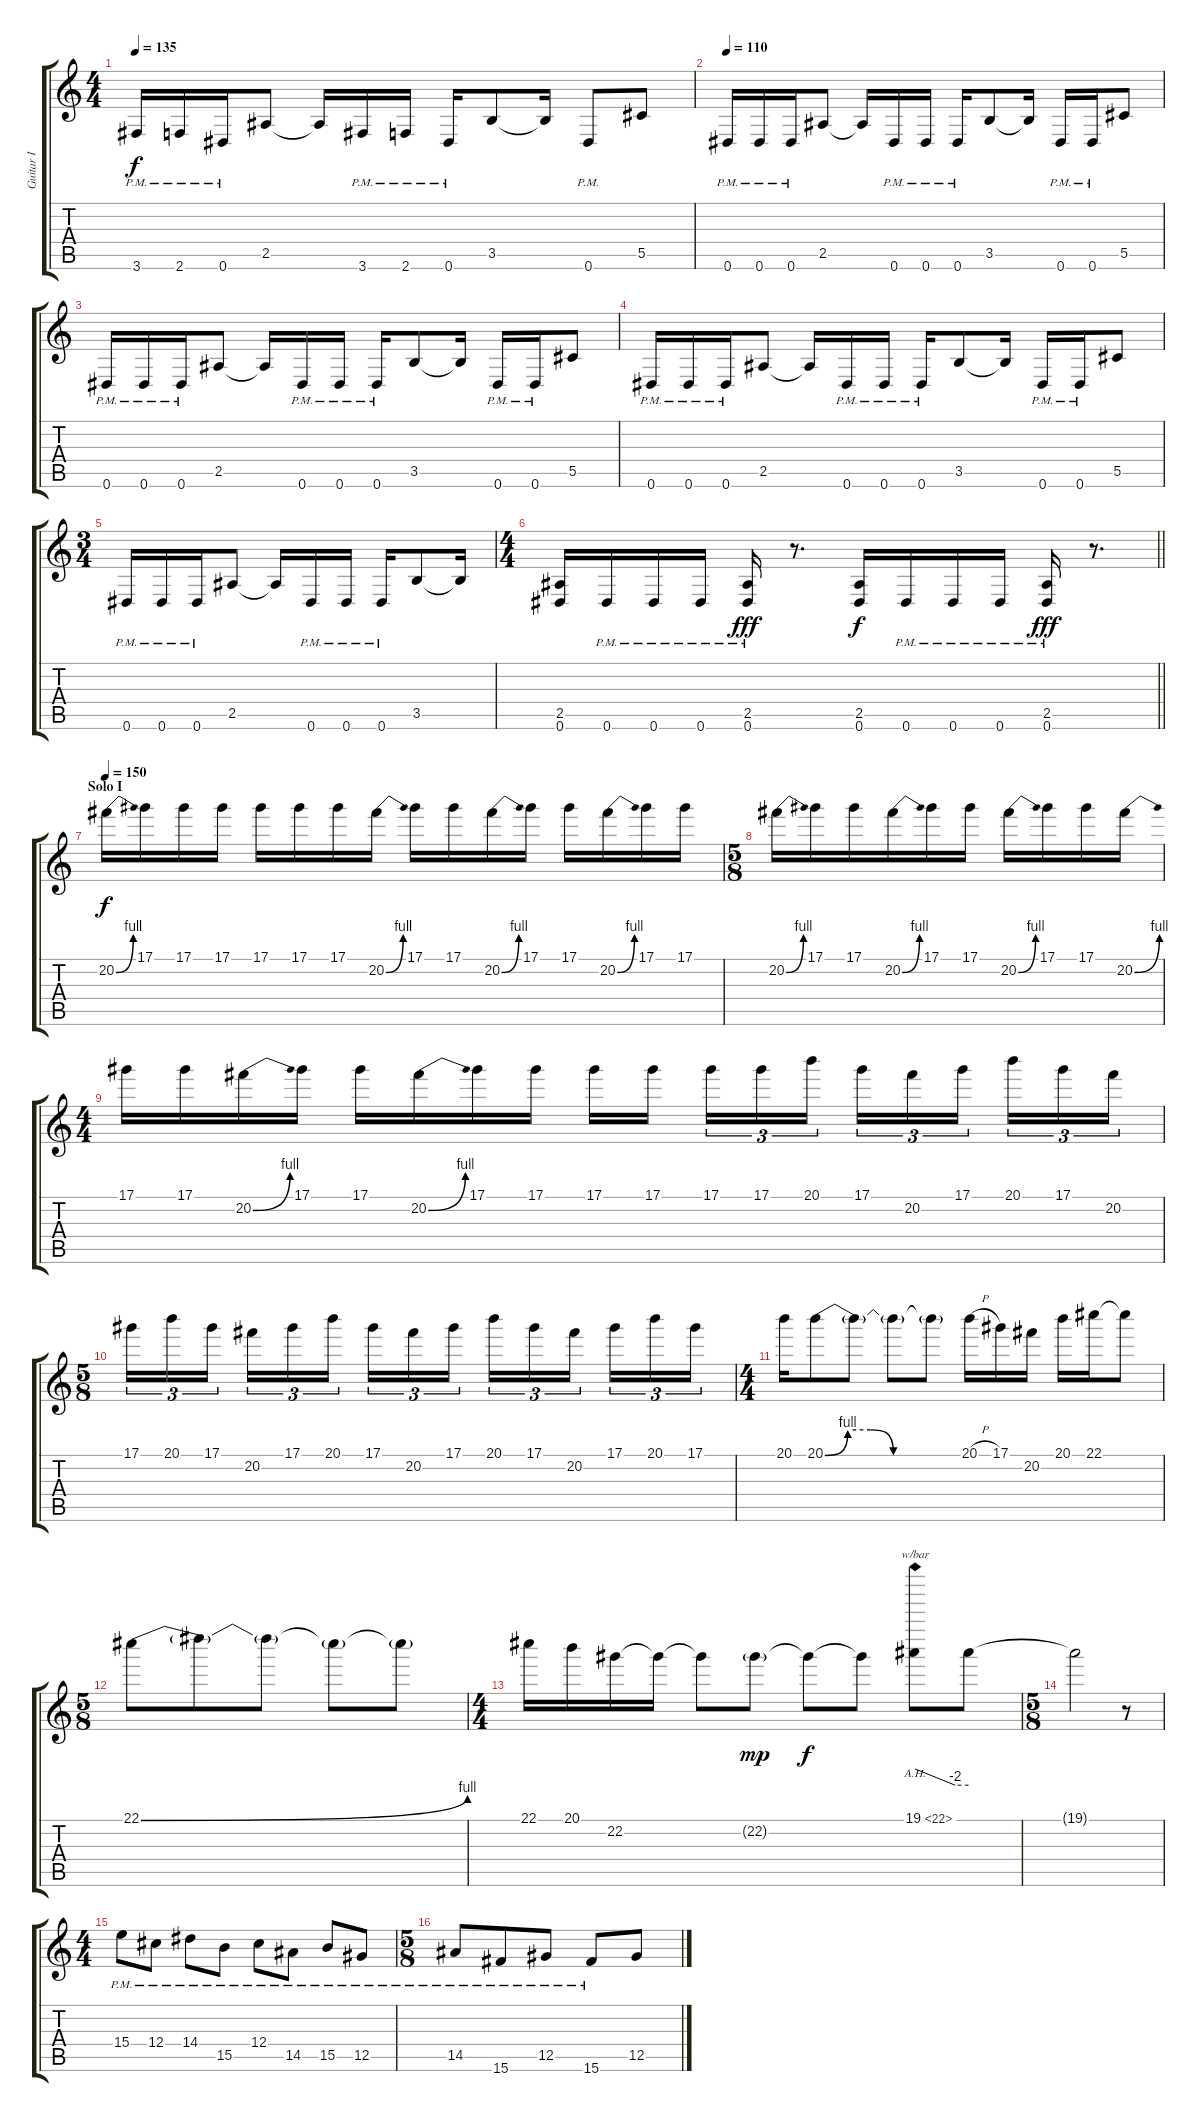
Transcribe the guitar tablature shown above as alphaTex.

\track ("Guitar I" "Guitar I") {instrument distortionguitar}
\staff {score tabs}
\tuning (Eb4 Bb3 Gb3 Db3 Ab2 Eb2) {hide}
\ts (4 4)
\tempo 135
\clef g2
\ks c
3.6{pm}.16{dy f} 2.6{pm}.16 0.6{pm}.16 2.5.8 2.5{t}.16 3.6{pm}.16 2.6{pm}.16 0.6{pm}.16 3.5.8 3.5{t}.16 0.6{pm}.8 5.5.8 |
\tempo 110
0.6{pm}.16 0.6{pm}.16 0.6{pm}.16 2.5.8 2.5{t}.16 0.6{pm}.16 0.6{pm}.16 0.6{pm}.16 3.5.8 3.5{t}.16 0.6{pm}.16 0.6{pm}.16 5.5.8 |
0.6{pm}.16 0.6{pm}.16 0.6{pm}.16 2.5.8 2.5{t}.16 0.6{pm}.16 0.6{pm}.16 0.6{pm}.16 3.5.8 3.5{t}.16 0.6{pm}.16 0.6{pm}.16 5.5.8 |
0.6{pm}.16 0.6{pm}.16 0.6{pm}.16 2.5.8 2.5{t}.16 0.6{pm}.16 0.6{pm}.16 0.6{pm}.16 3.5.8 3.5{t}.16 0.6{pm}.16 0.6{pm}.16 5.5.8 |
\ts (3 4)
0.6{pm}.16 0.6{pm}.16 0.6{pm}.16 2.5.8 2.5{t}.16 0.6{pm}.16 0.6{pm}.16 0.6{pm}.16 3.5.8 3.5{t}.16 |
\ts (4 4)
\barLineRight lightlight
(2.5 0.6).16 0.6{pm}.16 0.6{pm}.16 0.6{pm}.16 (2.5 0.6{pm}).16{dy fff} r.8{d} (2.5 0.6).16{dy f} 0.6{pm}.16 0.6{pm}.16 0.6{pm}.16 (2.5 0.6{pm}).16{dy fff} r.8{d} |
\section ("" "Solo I")
\tempo 150
20.2{be (bend 0 0 60 4)}.16{dy f} 17.1.16 17.1.16 17.1.16 17.1.16 17.1.16 17.1.16 20.2{be (bend 0 0 60 4)}.16 17.1.16 17.1.16 20.2{be (bend 0 0 60 4)}.16 17.1.16 17.1.16 20.2{be (bend 0 0 60 4)}.16 17.1.16 17.1.16 |
\ts (5 8)
20.2{be (bend 0 0 60 4)}.16 17.1.16 17.1.16 20.2{be (bend 0 0 60 4)}.16 17.1.16 17.1.16 20.2{be (bend 0 0 60 4)}.16 17.1.16 17.1.16 20.2{be (bend 0 0 60 4)}.16 |
\ts (4 4)
17.1.16 17.1.16 20.2{be (bend 0 0 60 4)}.16 17.1.16 17.1.16 20.2{be (bend 0 0 60 4)}.16 17.1.16 17.1.16 17.1.16 17.1.16{beam splitsecondary} 17.1.16{tu (3 2)} 17.1.16{tu (3 2)} 20.1.16{tu (3 2)} 17.1.16{tu (3 2)} 20.2.16{tu (3 2)} 17.1.16{tu (3 2) beam splitsecondary} 20.1.16{tu (3 2)} 17.1.16{tu (3 2)} 20.2.16{tu (3 2)} |
\ts (5 8)
17.1.16{tu (3 2)} 20.1.16{tu (3 2)} 17.1.16{tu (3 2)} 20.2.16{tu (3 2)} 17.1.16{tu (3 2)} 20.1.16{tu (3 2)} 17.1.16{tu (3 2)} 20.2.16{tu (3 2)} 17.1.16{tu (3 2)} 20.1.16{tu (3 2)} 17.1.16{tu (3 2)} 20.2.16{tu (3 2)} 17.1.16{tu (3 2)} 20.1.16{tu (3 2)} 17.1.16{tu (3 2)} |
\ts (4 4)
20.1.16 20.1{be (custom 0 0 10 4 20 4 30 0 60 0)}.8 20.1{t}.8 20.1{t}.8 20.1{t}.8 20.1{h}.16 17.1.16 20.2.16 20.1.16 22.1.16 22.1{t}.8 |
\ts (5 8)
22.1{be (bend 0 0 60 4)}.8 22.1{t}.8 22.1{t}.8 22.1{t}.8 22.1{t}.8 |
\ts (4 4)
22.1.16 20.1.16 22.2.16 22.2{t}.16 22.2{t}.8 22.2{g}.8{dy mp} 22.2{t}.8{dy f} 22.2{t}.8 19.1{ah 3}.8{tbe (custom default 0 0 45 -8 60 -8)} 19.1{t}.8 |
\ts (5 8)
19.1{t}.2 r.8 |
\ts (4 4)
15.4{pm}.8 12.4{pm}.8 14.4{pm}.8 15.5{pm}.8 12.4{pm}.8 14.5{pm}.8 15.5{pm}.8 12.5{pm}.8 |
\ts (5 8)
14.5{pm}.8 15.6{pm}.8 12.5{pm}.8 15.6{pm}.8 12.5.8
